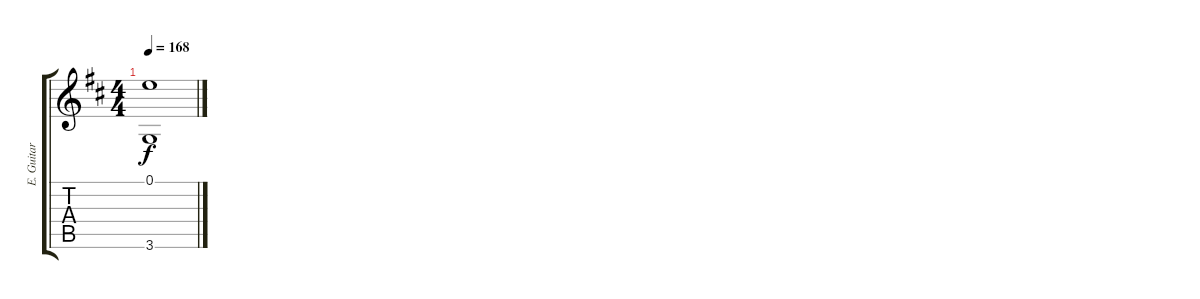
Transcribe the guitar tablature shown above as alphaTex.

\track ("E. Guitar I (Tora)" "E. Guitar ") {instrument overdrivenguitar}
\staff {score tabs}
\tuning (E4 B3 G3 D3 A2 E2) {hide}
\ts (4 4)
\tempo 168
\clef g2
\ks d
(0.1 3.6{t}).1{dy f}
